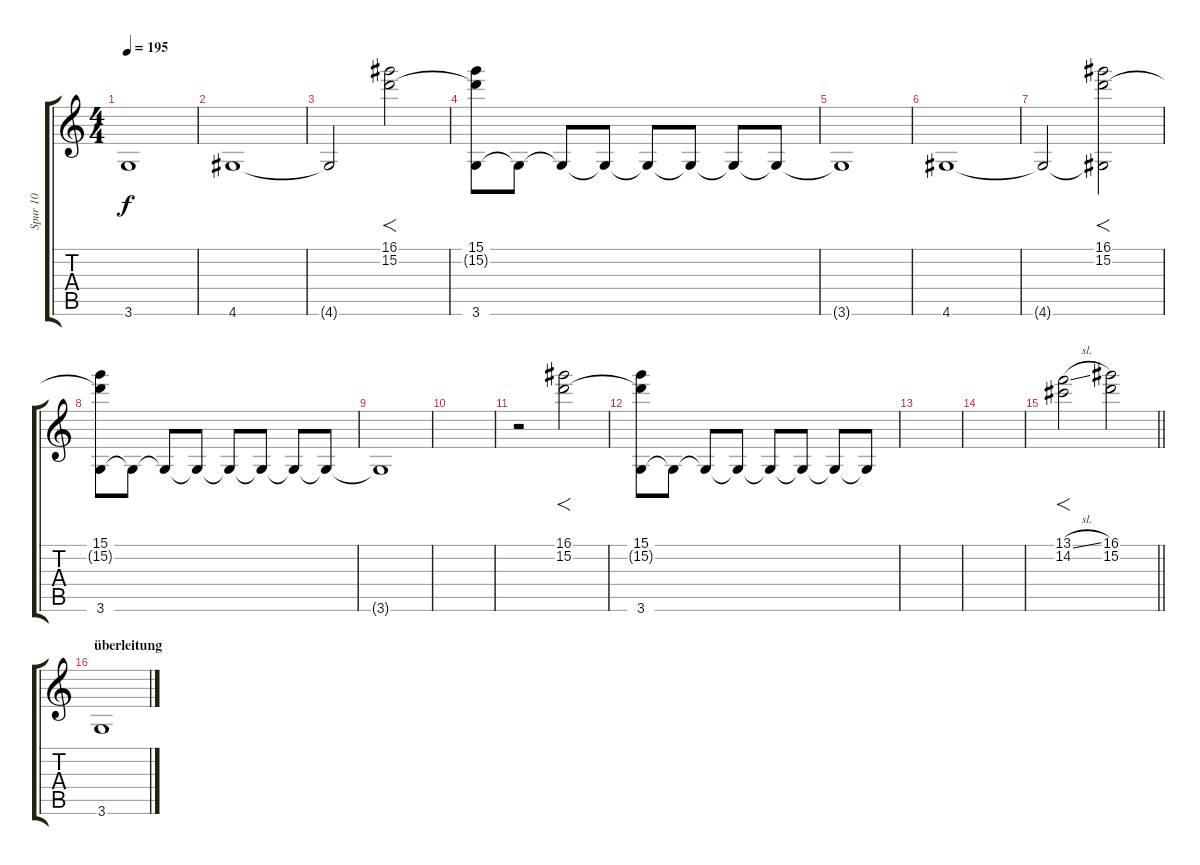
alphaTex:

\track ("Spur 10" "Spur 10") {mute instrument distortionguitar}
\staff {score tabs}
\tuning (E4 B3 G3 D3 A2 E2) {hide}
\ts (4 4)
\tempo 195
\clef g2
\ks c
3.6{t}.1{dy f} |
4.6.1 |
4.6{t}.2 (16.1 15.2).2{f balance 0 instrument choiraahs} |
(15.1 15.2{t} 3.6).8{balance 15} 3.6{t}.8 3.6{t}.8 3.6{t}.8 3.6{t}.8 3.6{t}.8 3.6{t}.8 3.6{t}.8 |
3.6{t}.1 |
4.6.1 |
4.6{t}.2 (16.1 15.2 4.6{t}).2{f instrument choiraahs} |
(15.1 15.2{t} 3.6).8{balance 0} 3.6{t}.8 3.6{t}.8 3.6{t}.8 3.6{t}.8 3.6{t}.8 3.6{t}.8 3.6{t}.8 |
3.6{t}.1 |
|
r.2 (16.1 15.2).2{f instrument choiraahs} |
(15.1 15.2{t} 3.6).8{balance 15} 3.6{t}.8 3.6{t}.8 3.6{t}.8 3.6{t}.8 3.6{t}.8 3.6{t}.8 3.6{t}.8 |
|
|
\barLineRight lightlight
(13.1{sl} 14.2).2{f balance 0} (16.1 15.2).2{balance 15 instrument choiraahs} |
\section ("" "überleitung")
3.6.1{instrument choiraahs}
